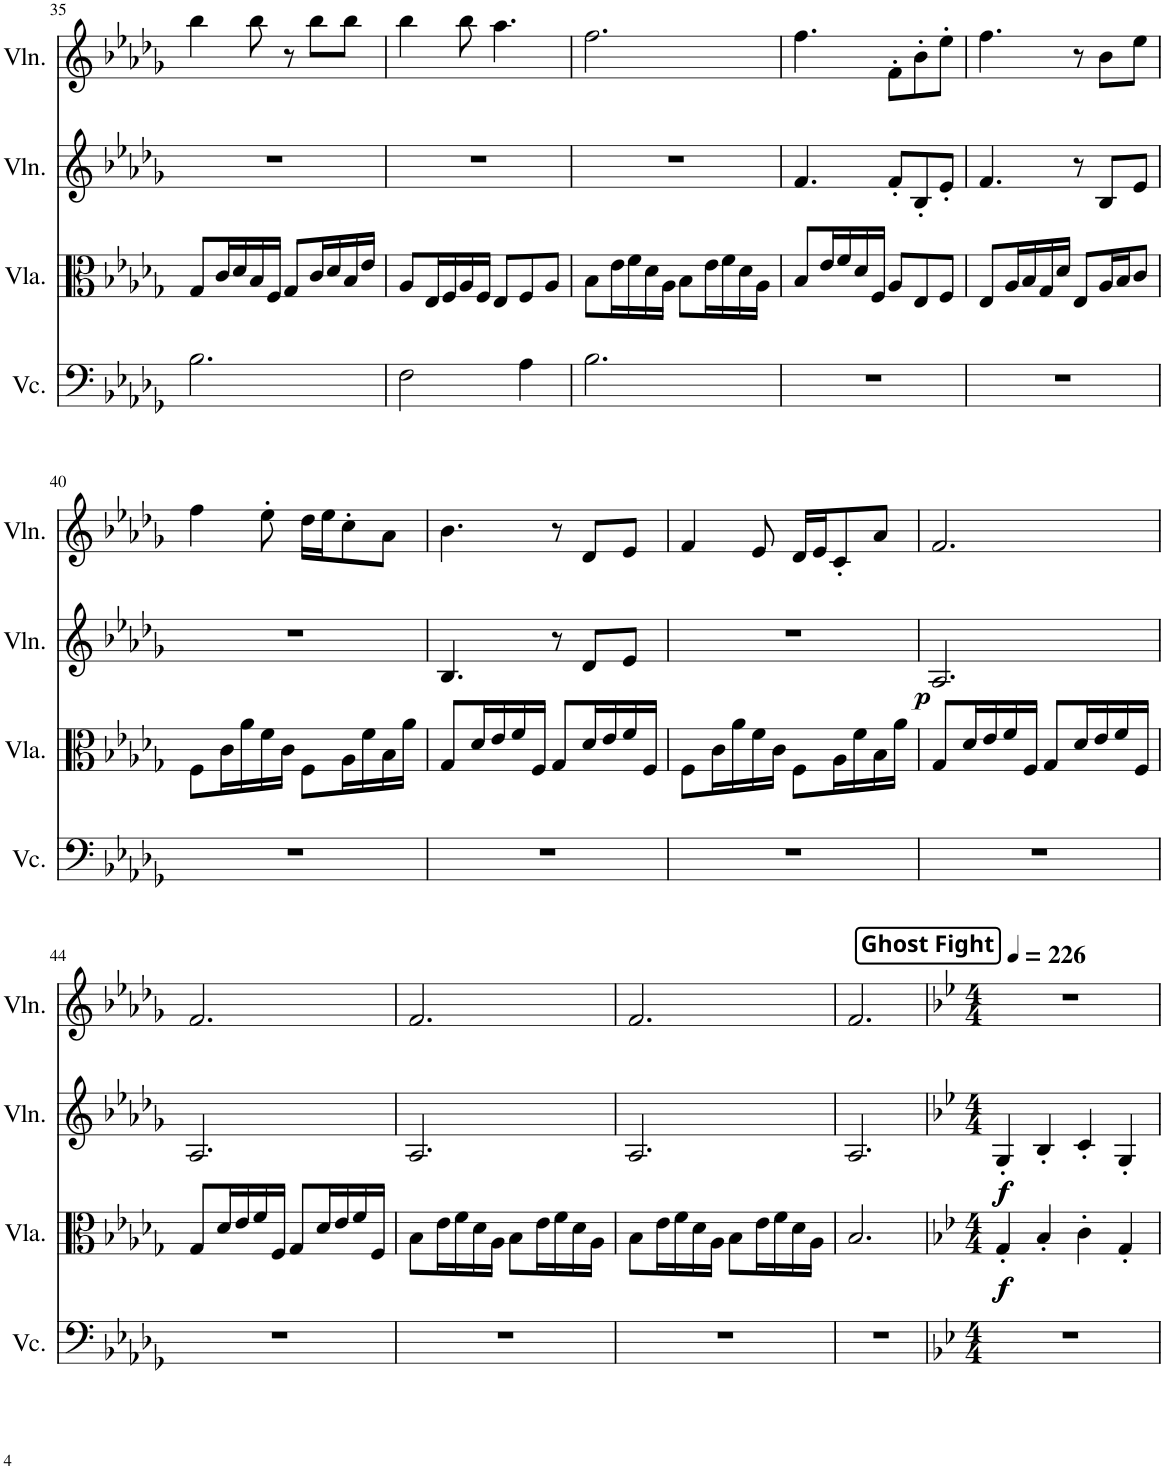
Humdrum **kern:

**kern	**kern	**dynam	**kern	**dynam	**kern
*part4	*part3	*part3	*part2	*part2	*part1
*staff4	*staff3	*staff3	*staff2	*staff2	*staff1
*I"Violoncello	*I"Viola	*	*I"Violin	*	*I"Violin
*I'Vc.	*I'Vla.	*	*I'Vln.	*	*I'Vln.
!!LO:PB:g=z
*clefF4	*clefC3	*	*clefG2	*	*clefG2
*k[b-e-a-d-g-]	*k[b-e-a-d-g-]	*	*k[b-e-a-d-g-]	*	*k[b-e-a-d-g-]
*M6/8	*M6/8	*	*M6/8	*	*M6/8
=35	=35	=35	=35	=35	=35
2.B-\	8G-/L	.	2.r	.	4bb-\
.	16c/L	.	.	.	.
.	16d-/	.	.	.	.
.	16B-/	.	.	.	8bb-\
.	16F/JJ	.	.	.	.
.	8G-/L	.	.	.	8r
.	16c/L	.	.	.	8bb-\L
.	16d-/	.	.	.	.
.	16B-/	.	.	.	8bb-\J
.	16e-/JJ	.	.	.	.
=36	=36	=36	=36	=36	=36
2F\	8A-/L	.	2.r	.	4bb-\
.	16E-/L	.	.	.	.
.	16F/	.	.	.	.
.	16A-/	.	.	.	8bb-\
.	16F/JJ	.	.	.	.
.	8E-/L	.	.	.	4.aa-\
4A-\	8F/	.	.	.	.
.	8A-/J	.	.	.	.
=37	=37	=37	=37	=37	=37
2.B-\	8B-\L	.	2.r	.	2.ff\
.	16e-\L	.	.	.	.
.	16f\	.	.	.	.
.	16d-\	.	.	.	.
.	16A-\JJ	.	.	.	.
.	8B-\L	.	.	.	.
.	16e-\L	.	.	.	.
.	16f\	.	.	.	.
.	16d-\	.	.	.	.
.	16A-\JJ	.	.	.	.
=38	=38	=38	=38	=38	=38
2.r	8B-/L	.	4.f/	.	4.ff\
.	16e-/L	.	.	.	.
.	16f/	.	.	.	.
.	16d-/	.	.	.	.
.	16F/JJ	.	.	.	.
.	8A-/L	.	8f'/L	.	8f'\L
.	8E-/	.	8B-'/	.	8b-'\
.	8F/J	.	8e-'/J	.	8ee-'\J
=39	=39	=39	=39	=39	=39
2.r	8E-/L	.	4.f/	.	4.ff\
.	16A-/L	.	.	.	.
.	16B-/	.	.	.	.
.	16G-/	.	.	.	.
.	16d-/JJ	.	.	.	.
.	8E-/L	.	8r	.	8r
.	16A-/L	.	8B-/L	.	8b-\L
.	16B-/J	.	.	.	.
.	8c/J	.	8e-/J	.	8ee-\J
!!LO:LB:g=z
=40	=40	=40	=40	=40	=40
2.r	8F\L	.	2.r	.	4ff\
.	16c\L	.	.	.	.
.	16a-\	.	.	.	.
.	16f\	.	.	.	8ee-'\
.	16c\JJ	.	.	.	.
.	8F\L	.	.	.	16dd-\LL
.	.	.	.	.	16ee-\J
.	16A-\L	.	.	.	8cc'\
.	16f\	.	.	.	.
.	16B-\	.	.	.	8a-\J
.	16a-\JJ	.	.	.	.
=41	=41	=41	=41	=41	=41
2.r	8G-/L	.	4.B-/	.	4.b-\
.	16d-/L	.	.	.	.
.	16e-/	.	.	.	.
.	16f/	.	.	.	.
.	16F/JJ	.	.	.	.
.	8G-/L	.	8r	.	8r
.	16d-/L	.	8d-/L	.	8d-/L
.	16e-/	.	.	.	.
.	16f/	.	8e-/J	.	8e-/J
.	16F/JJ	.	.	.	.
=42	=42	=42	=42	=42	=42
*	*	*	*	*	*^
2.r	8F\L	.	2.r	.	4.ryy	4f/
.	16c\L	.	.	.	.	.
.	16a-\	.	.	.	.	.
.	16f\	.	.	.	.	8e-/
.	16c\JJ	.	.	.	.	.
.	8F\L	.	.	.	4.ryy	16d-/LL
.	.	.	.	.	.	16e-/J
.	16A-\L	.	.	.	.	8c'</
.	16f\	.	.	.	.	.
.	16B-\	.	.	.	.	8a-/J
.	16a-\JJ	.	.	.	.	.
*	*	*	*	*	*v	*v
=43	=43	=43	=43	=43	=43
!	!	!	!	!LO:DY:b	!
2.r	8G-/L	.	2.A-/	p	2.f/
.	16d-/L	.	.	.	.
.	16e-/	.	.	.	.
.	16f/	.	.	.	.
.	16F/JJ	.	.	.	.
.	8G-/L	.	.	.	.
.	16d-/L	.	.	.	.
.	16e-/	.	.	.	.
.	16f/	.	.	.	.
.	16F/JJ	.	.	.	.
!!LO:LB:g=z
=44	=44	=44	=44	=44	=44
2.r	8G-/L	.	2.A-/	.	2.f/
.	16d-/L	.	.	.	.
.	16e-/	.	.	.	.
.	16f/	.	.	.	.
.	16F/JJ	.	.	.	.
.	8G-/L	.	.	.	.
.	16d-/L	.	.	.	.
.	16e-/	.	.	.	.
.	16f/	.	.	.	.
.	16F/JJ	.	.	.	.
=45	=45	=45	=45	=45	=45
2.r	8B-\L	.	2.A-/	.	2.f/
.	16e-\L	.	.	.	.
.	16f\	.	.	.	.
.	16d-\	.	.	.	.
.	16A-\JJ	.	.	.	.
.	8B-\L	.	.	.	.
.	16e-\L	.	.	.	.
.	16f\	.	.	.	.
.	16d-\	.	.	.	.
.	16A-\JJ	.	.	.	.
=46	=46	=46	=46	=46	=46
2.r	8B-\L	.	2.A-/	.	2.f/
.	16e-\L	.	.	.	.
.	16f\	.	.	.	.
.	16d-\	.	.	.	.
.	16A-\JJ	.	.	.	.
.	8B-\L	.	.	.	.
.	16e-\L	.	.	.	.
.	16f\	.	.	.	.
.	16d-\	.	.	.	.
.	16A-\JJ	.	.	.	.
=47	=47	=47	=47	=47	=47
2.r	2.B-/	.	2.A-/	.	2.f/
=48	=48	=48	=48	=48	=48
!!LO:REH:place=s1:a:B:cj:fs=11:t=Ghost Fight
*k[b-e-]	*k[b-e-]	*	*k[b-e-]	*	*k[b-e-]
*M4/4	*M4/4	*	*M4/4	*	*M4/4
*	*	*	*	*	*MM226
!	!	!LO:DY:b	!	!	!
!	!	!LO:DY:n=1:b	!	!LO:DY:b	!
!	!	!	!	!LO:DY:n=1:b	!
1r	4G'/	f f	4G'/	f f	1r
.	4B-'/	.	4B-'/	.	.
.	4c'\	.	4c'/	.	.
.	4G'/	.	4G'/	.	.
=	=	=	=	=	=
*-	*-	*-	*-	*-	*-
